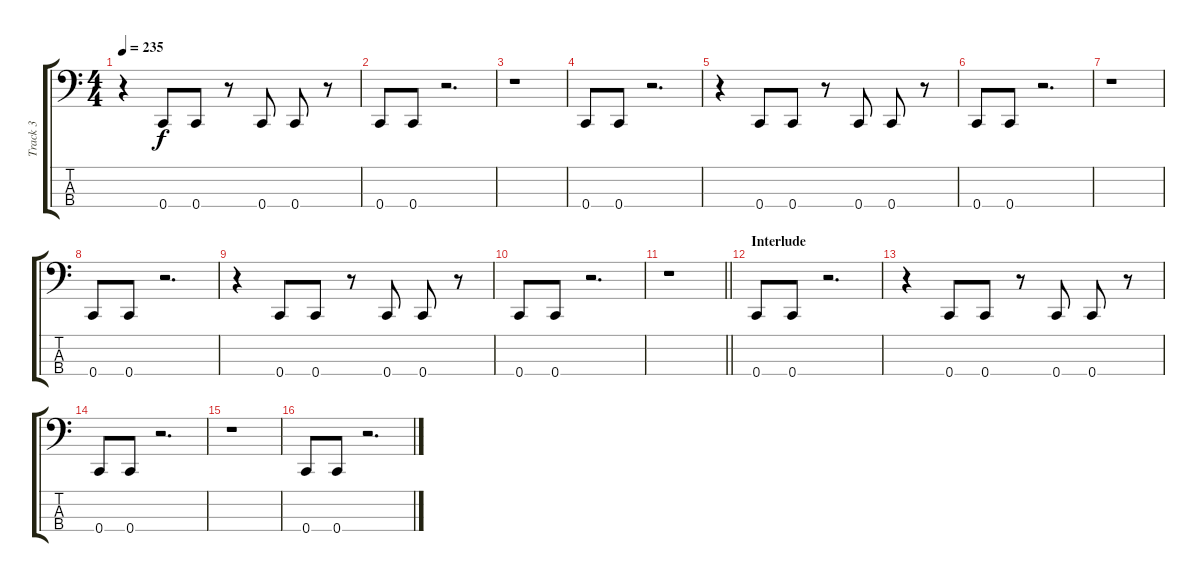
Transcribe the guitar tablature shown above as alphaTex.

\track ("Track 3" "Track 3") {instrument electricbassfinger}
\staff {score tabs}
\tuning (F2 C2 G1 C1) {hide}
\ts (4 4)
\tempo 235
\clef f4
\ks c
r.4{dy f} 0.4.8 0.4.8 r.8 0.4.8 0.4.8 r.8 |
0.4.8 0.4.8 r.2{d} |
r.1 |
0.4.8 0.4.8 r.2{d} |
r.4 0.4.8 0.4.8 r.8 0.4.8 0.4.8 r.8 |
0.4.8 0.4.8 r.2{d} |
r.1 |
0.4.8 0.4.8 r.2{d} |
r.4 0.4.8 0.4.8 r.8 0.4.8 0.4.8 r.8 |
0.4.8 0.4.8 r.2{d} |
\barLineRight lightlight
r.1 |
\section ("" "Interlude")
0.4.8 0.4.8 r.2{d} |
r.4 0.4.8 0.4.8 r.8 0.4.8 0.4.8 r.8 |
0.4.8 0.4.8 r.2{d} |
r.1 |
0.4.8 0.4.8 r.2{d}
